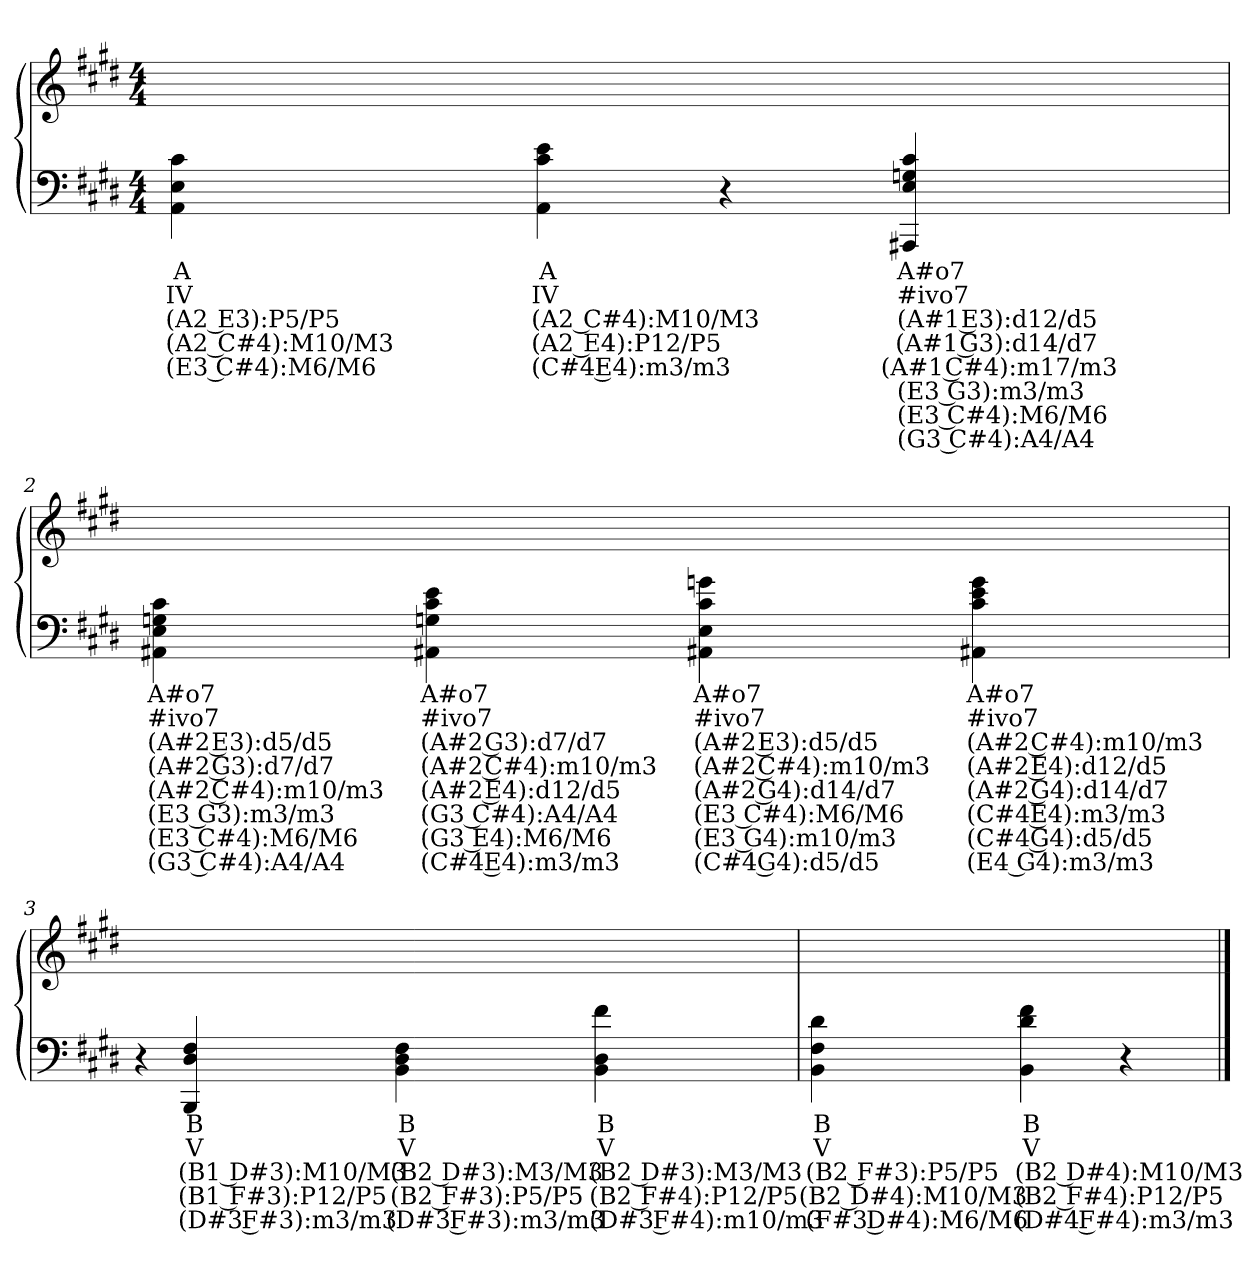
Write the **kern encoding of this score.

**kern	**text	**text	**text	**text	**text	**text	**text	**text	**kern
*part2	*part2	*part2	*part2	*part2	*part2	*part2	*part2	*part2	*part1
*staff2	*staff2	*staff2	*staff2	*staff2	*staff2	*staff2	*staff2	*staff2	*staff1
*clefF4	*	*	*	*	*	*	*	*	*clefG2
*k[f#c#g#d#]	*	*	*	*	*	*	*	*	*k[f#c#g#d#]
*E:	*	*	*	*	*	*	*	*	*E:
*M4/4	*	*	*	*	*	*	*	*	*M4/4
*MM60	*	*	*	*	*	*	*	*	*MM60
=1	=1	=1	=1	=1	=1	=1	=1	=1	=1
4AA 4E 4c#	A	IV	(A2 E3):P5/P5	(A2 C#4):M10/M3	(E3 C#4):M6/M6	.	.	.	1ryy
4AA 4c# 4e	A	IV	(A2 C#4):M10/M3	(A2 E4):P12/P5	(C#4 E4):m3/m3	.	.	.	.
4r	.	.	.	.	.	.	.	.	.
4AAA#X 4E 4Gn 4c#	A#o7	#ivo7	(A#1 E3):d12/d5	(A#1 G3):d14/d7	(A#1 C#4):m17/m3	(E3 G3):m3/m3	(E3 C#4):M6/M6	(G3 C#4):A4/A4	.
=2	=2	=2	=2	=2	=2	=2	=2	=2	=2
4AA#X 4E 4Gn 4c#	A#o7	#ivo7	(A#2 E3):d5/d5	(A#2 G3):d7/d7	(A#2 C#4):m10/m3	(E3 G3):m3/m3	(E3 C#4):M6/M6	(G3 C#4):A4/A4	1ryy
4AA#X 4Gn 4c# 4e	A#o7	#ivo7	(A#2 G3):d7/d7	(A#2 C#4):m10/m3	(A#2 E4):d12/d5	(G3 C#4):A4/A4	(G3 E4):M6/M6	(C#4 E4):m3/m3	.
4AA#X 4E 4c# 4gn	A#o7	#ivo7	(A#2 E3):d5/d5	(A#2 C#4):m10/m3	(A#2 G4):d14/d7	(E3 C#4):M6/M6	(E3 G4):m10/m3	(C#4 G4):d5/d5	.
4AA#X 4c# 4e 4g	A#o7	#ivo7	(A#2 C#4):m10/m3	(A#2 E4):d12/d5	(A#2 G4):d14/d7	(C#4 E4):m3/m3	(C#4 G4):d5/d5	(E4 G4):m3/m3	.
=3	=3	=3	=3	=3	=3	=3	=3	=3	=3
4r	.	.	.	.	.	.	.	.	1ryy
4BBB 4D# 4F#	B	V	(B1 D#3):M10/M3	(B1 F#3):P12/P5	(D#3 F#3):m3/m3	.	.	.	.
4BB 4D# 4F#	B	V	(B2 D#3):M3/M3	(B2 F#3):P5/P5	(D#3 F#3):m3/m3	.	.	.	.
4BB 4D# 4f#	B	V	(B2 D#3):M3/M3	(B2 F#4):P12/P5	(D#3 F#4):m10/m3	.	.	.	.
=4	=4	=4	=4	=4	=4	=4	=4	=4	=4
4BB 4F# 4d#	B	V	(B2 F#3):P5/P5	(B2 D#4):M10/M3	(F#3 D#4):M6/M6	.	.	.	2.ryy
4BB 4d# 4f#	B	V	(B2 D#4):M10/M3	(B2 F#4):P12/P5	(D#4 F#4):m3/m3	.	.	.	.
4r	.	.	.	.	.	.	.	.	.
==	==	==	==	==	==	==	==	==	==
*-	*-	*-	*-	*-	*-	*-	*-	*-	*-
